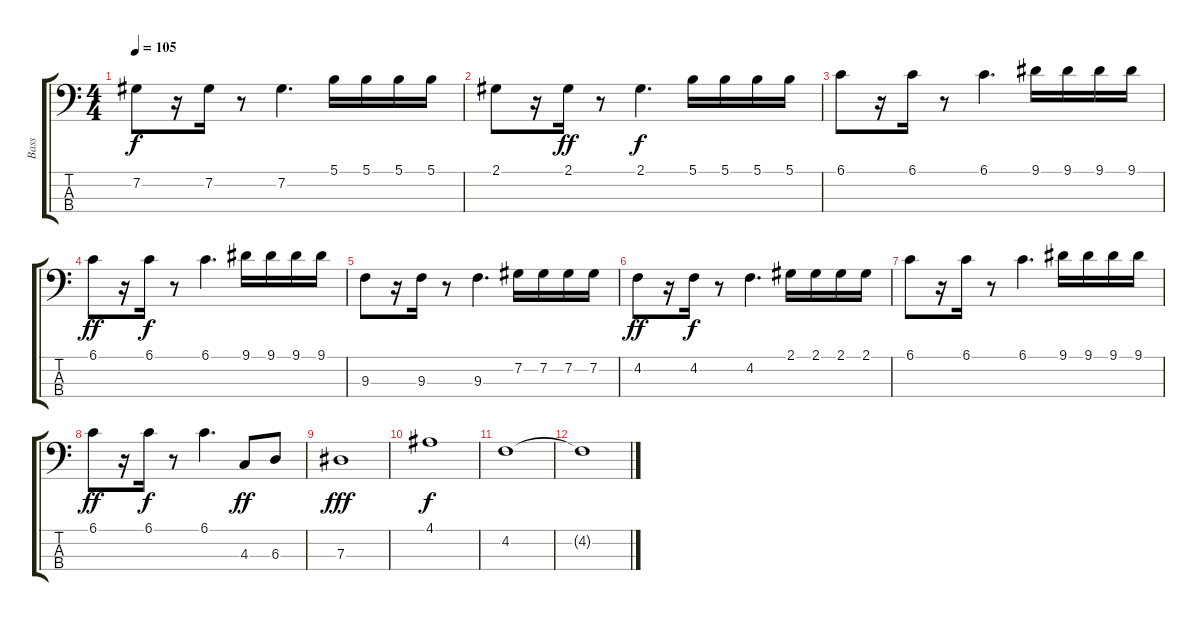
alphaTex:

\track ("Bass" "Bass") {instrument electricbassfinger}
\staff {score tabs}
\tuning (Gb2 Db2 Ab1 Eb1) {hide}
\ts (4 4)
\tempo 105
\clef f4
\ks c
7.2.8{dy f} r.16 7.2.16 r.8 7.2.4{d} 5.1.16 5.1.16 5.1.16 5.1.16 |
2.1.8 r.16 2.1.16{dy ff} r.8 2.1.4{d dy f} 5.1.16 5.1.16 5.1.16 5.1.16 |
6.1.8 r.16 6.1.16 r.8 6.1.4{d} 9.1.16 9.1.16 9.1.16 9.1.16 |
6.1.8{dy ff} r.16 6.1.16{dy f} r.8 6.1.4{d} 9.1.16 9.1.16 9.1.16 9.1.16 |
9.3.8 r.16 9.3.16 r.8 9.3.4{d} 7.2.16 7.2.16 7.2.16 7.2.16 |
4.2.8{dy ff} r.16 4.2.16{dy f} r.8 4.2.4{d} 2.1.16 2.1.16 2.1.16 2.1.16 |
6.1.8 r.16 6.1.16 r.8 6.1.4{d} 9.1.16 9.1.16 9.1.16 9.1.16 |
6.1.8{dy ff} r.16 6.1.16{dy f} r.8 6.1.4{d} 4.3.8{dy ff} 6.3.8 |
7.3.1{dy fff} |
4.1.1{dy f} |
4.2.1 |
4.2{t}.1
